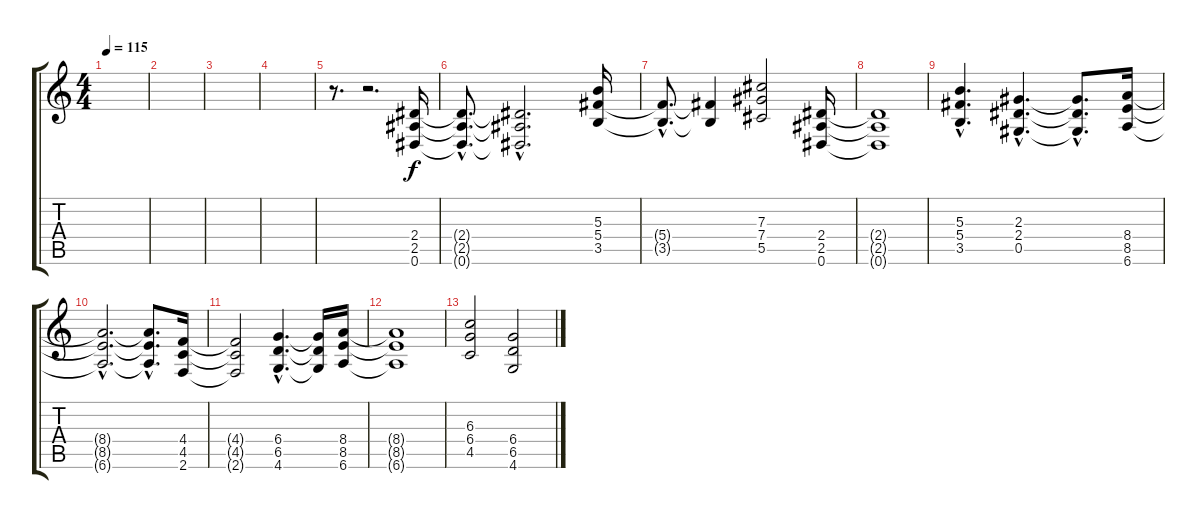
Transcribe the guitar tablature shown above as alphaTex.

\track "" {instrument distortionguitar}
\staff {score tabs}
\tuning (Eb4 Bb3 Gb3 Db3 Ab2 Eb2) {hide}
\ts (4 4)
\tempo 115
\clef g2
\ks c
|
|
|
|
r.8{d} r.2{d} (2.4 2.5 0.6).16 |
(2.4{hac t} 2.5{hac t} 0.6{hac t}).8{d} (2.4{hac t} 2.5{hac t} 0.6{hac t}).2{d} (5.3 5.4 3.5).16 |
(5.4{hac t} 3.5{hac t}).8{d} (5.4{t} 3.5{t}).4 (7.3 7.4 5.5).2 (2.4 2.5 0.6).16 |
(2.4{t} 2.5{t} 0.6{t}).1 |
(5.3{hac} 5.4{hac} 3.5{hac}).4{d} (2.3{hac} 2.4{hac} 0.5{hac}).4{d} (2.3{hac t} 2.4{hac t} 0.5{hac t}).8{d} (8.4 8.5 6.6).16 |
(8.4{hac t} 8.5{hac t} 6.6{hac t}).2{d} (8.4{hac t} 8.5{hac t} 6.6{hac t}).8{d} (4.4 4.5 2.6).16 |
(4.4{t} 4.5{t} 2.6{t}).2 (6.4{hac} 6.5{hac} 4.6{hac}).4{d} (6.4{t} 6.5{t} 4.6{t}).16 (8.4 8.5 6.6).16 |
(8.4{t} 8.5{t} 6.6{t}).1 |
(6.3 6.4 4.5).2 (6.4 6.5 4.6).2
